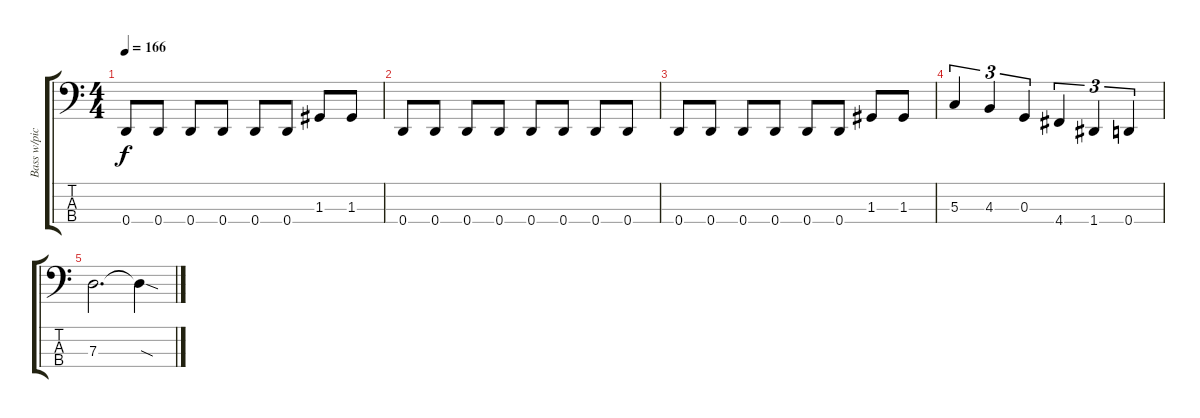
\track ("Bass w/pick" "Bass w/pic") {instrument electricbasspick}
\staff {score tabs}
\tuning (F2 C2 G1 D1) {hide}
\ts (4 4)
\tempo 166
\clef f4
\ks c
0.4.8{dy f} 0.4.8 0.4.8 0.4.8 0.4.8 0.4.8 1.3.8 1.3.8 |
0.4.8 0.4.8 0.4.8 0.4.8 0.4.8 0.4.8 0.4.8 0.4.8 |
0.4.8 0.4.8 0.4.8 0.4.8 0.4.8 0.4.8 1.3.8 1.3.8 |
5.3.4{tu (3 2)} 4.3.4{tu (3 2)} 0.3.4{tu (3 2)} 4.4.4{tu (3 2)} 1.4.4{tu (3 2)} 0.4.4{tu (3 2)} |
7.3.2{d} 7.3{sod t}.4
